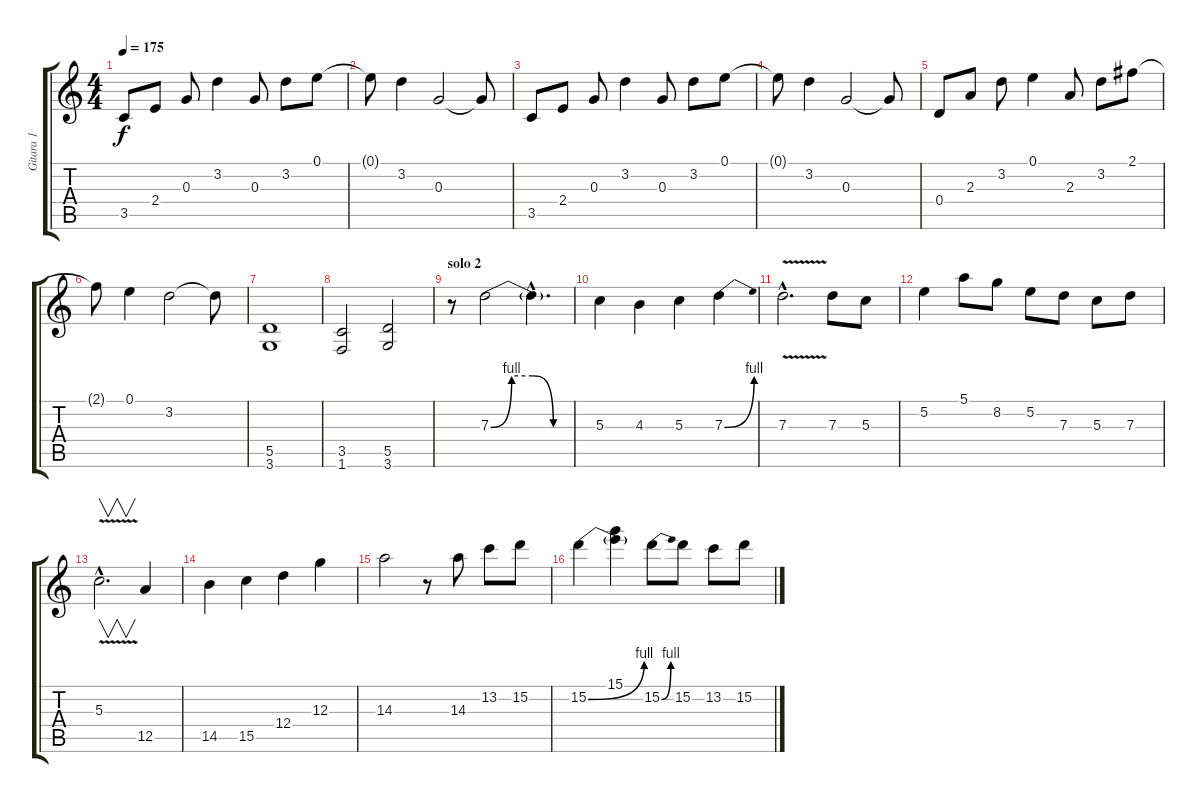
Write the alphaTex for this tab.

\track ("Gitara 1" "Gitara 1") {instrument overdrivenguitar}
\staff {score tabs}
\tuning (E4 B3 G3 D3 A2 E2) {hide}
\ts (4 4)
\tempo 175
\clef g2
\ks c
3.5.8{dy f instrument electricguitarclean} 2.4.8 0.3.8 3.2.4 0.3.8 3.2.8 0.1.8 |
0.1{t}.8 3.2.4 0.3.2 0.3{t}.8 |
3.5.8{instrument electricguitarclean} 2.4.8 0.3.8 3.2.4 0.3.8 3.2.8 0.1.8 |
0.1{t}.8 3.2.4 0.3.2 0.3{t}.8 |
0.4.8{instrument electricguitarclean} 2.3.8 3.2.8 0.1.4 2.3.8 3.2.8 2.1.8 |
2.1{t}.8 0.1.4 3.2.2 3.2{t}.8 |
(5.5 3.6).1{instrument overdrivenguitar} |
(3.5 1.6).2 (5.5 3.6).2 |
\section ("" "solo 2")
r.8 7.3{be (custom 0 0 15 4 30 4 45 0 60 0)}.2 7.3{hac t}.4{d} |
5.3.4 4.3.4 5.3.4 7.3{be (bend 0 0 60 4)}.4 |
7.3{v hac}.2{d} 7.3.8 5.3.8 |
5.2.4 5.1.8 8.2.8 5.2.8 7.3.8 5.3.8 7.3.8 |
5.3{v hac}.2{v d} 12.5.4 |
14.5.4 15.5.4 12.4.4 12.3.4 |
14.3.2 r.8 14.3.8 13.2.8 15.2.8 |
15.2{be (bend 0 0 60 4)}.4 (15.1 15.2{t}).4 15.2{be (bend 0 0 60 4)}.8 15.2.8 13.2.8 15.2.8
